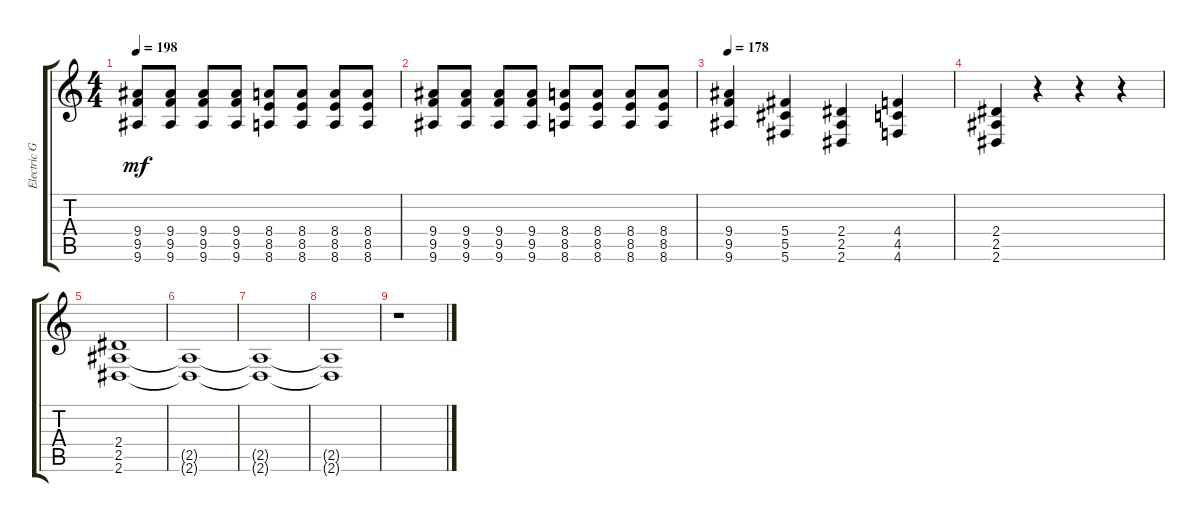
\track ("Electric Guitar 2" "Electric G") {instrument distortionguitar}
\staff {score tabs}
\tuning (Eb4 Bb3 Gb3 Db3 Ab2 Db2) {hide}
\ts (4 4)
\tempo 198
\clef g2
\ks c
(9.4 9.5 9.6).8{dy mf} (9.4 9.5 9.6).8 (9.4 9.5 9.6).8 (9.4 9.5 9.6).8 (8.4 8.5 8.6).8 (8.4 8.5 8.6).8 (8.4 8.5 8.6).8 (8.4 8.5 8.6).8 |
(9.4 9.5 9.6).8 (9.4 9.5 9.6).8 (9.4 9.5 9.6).8 (9.4 9.5 9.6).8 (8.4 8.5 8.6).8 (8.4 8.5 8.6).8 (8.4 8.5 8.6).8 (8.4 8.5 8.6).8 |
\tempo 178
(9.4 9.5 9.6).4 (5.4 5.5 5.6).4 (2.4 2.5 2.6).4 (4.4 4.5 4.6).4 |
(2.4 2.5 2.6).4 r.4 r.4 r.4 |
(2.4 2.5 2.6).1 |
(2.5{t} 2.6{t}).1 |
(2.5{t} 2.6{t}).1 |
(2.5{t} 2.6{t}).1 |
r.1
